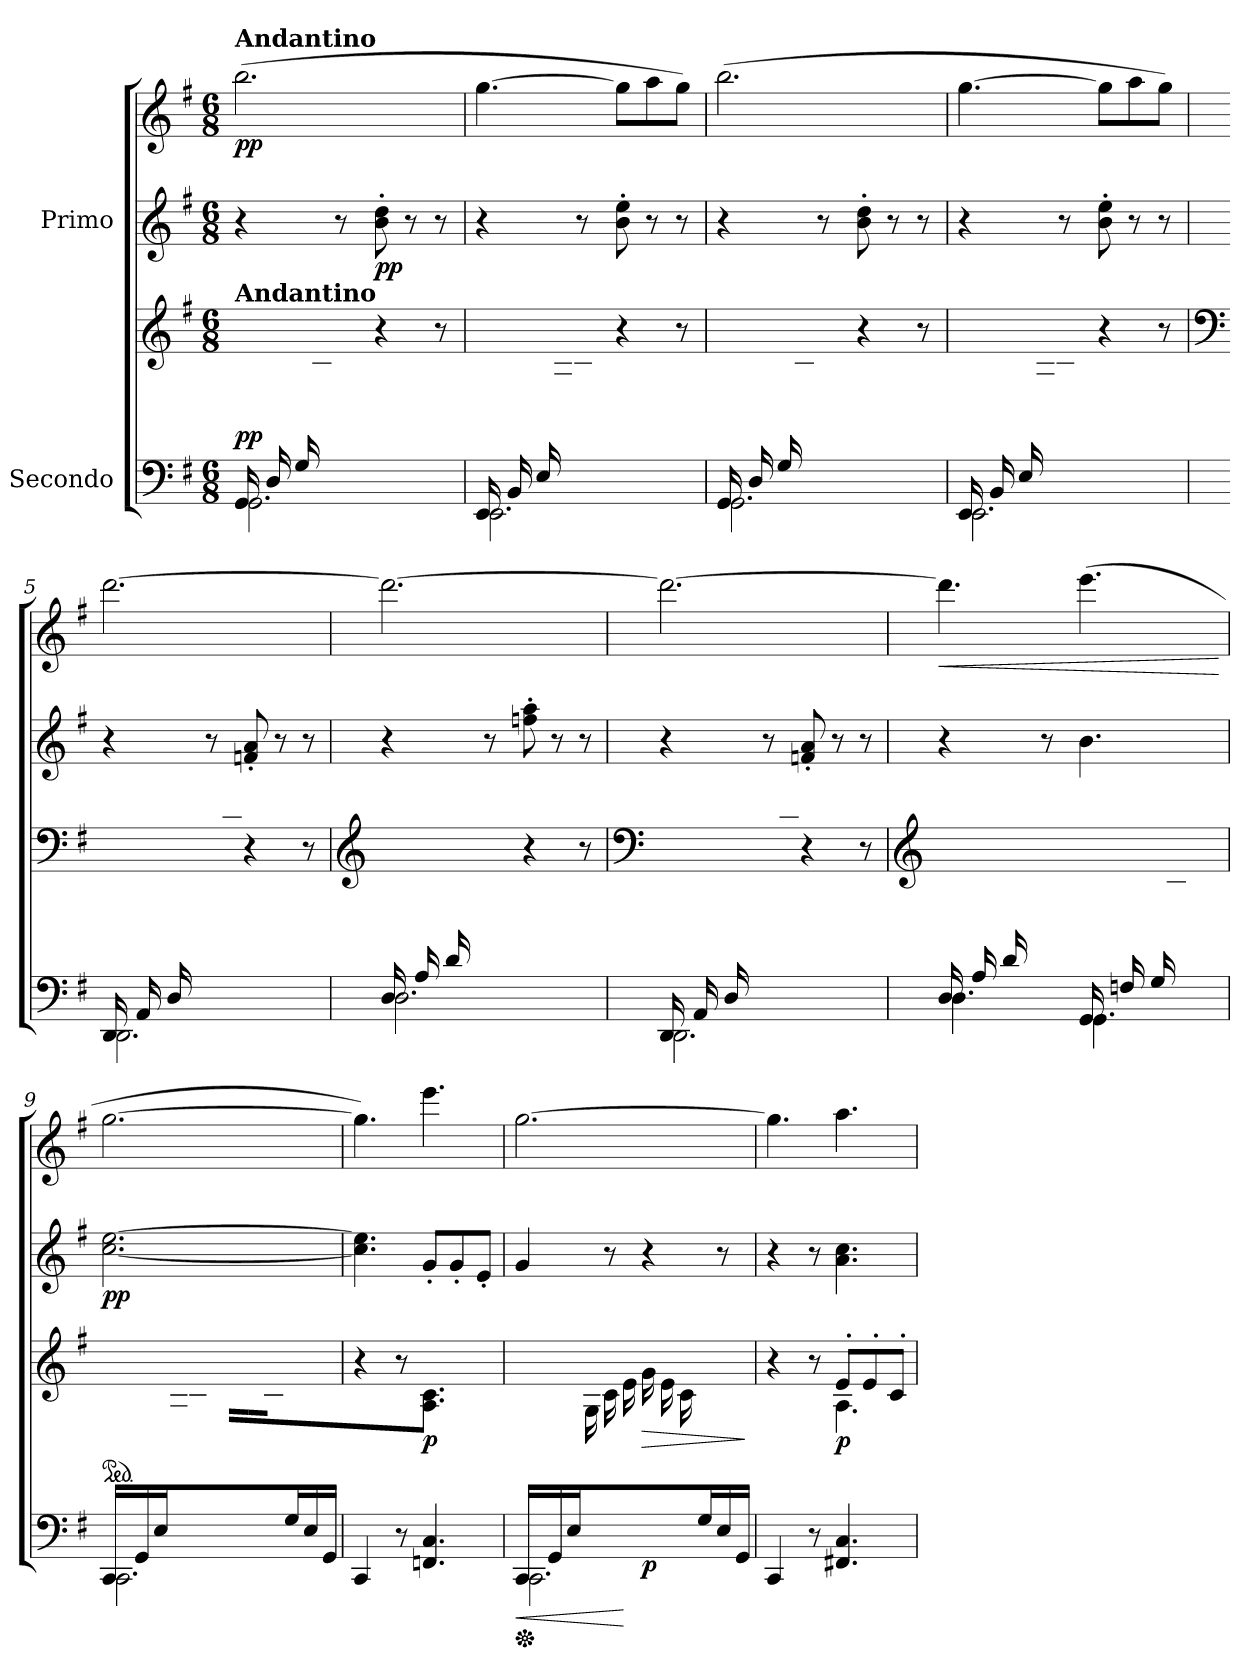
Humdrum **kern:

**kern	**kern	**dynam	**kern	**kern	**dynam
*part2	*part2	*part2	*part1	*part1	*part1
*staff4	*staff3	*staff3/4	*staff2	*staff1	*staff1/2
*I"Secondo	*	*	*I"Primo	*	*
*clefF4	*clefG2	*	*clefG2	*clefG2	*
*k[f#]	*k[f#]	*	*k[f#]	*k[f#]	*
*M6/8	*M6/8	*	*M6/8	*M6/8	*
*MM108	*MM108	*	*MM108	*MM108	*
=1	=1	=1	=1	=1	=1
*^	*^	*	*	*	*
!	!	!	!	!	!	!LO:TX:a:B:t=Andantino	!
!	!	!LO:TX:a:B:t=Andantino	!	!	!	!	!
!	!	!	!	!LO:DY:b	!	!	!LO:DY:b
(>16GG/LL	2.GG\	4.ryy	8.ryy	pp	4r	(>2.bb\	pp
16D/	.	.	.	.	.	.	.
16G/	.	.	.	.	.	.	.
8.ryy	.	.	16B\	.	.	.	.
.	.	.	16d\	.	8r	.	.
.	.	.	16g\JJ)	.	.	.	.
!	!	!	!	!	!	!	!LO:DY:b=2
4ryy	.	4r	4.ryy	.	8b\' 8dd\'	.	pp
.	.	.	.	.	8r	.	.
8ryy	.	8r	.	.	8r	.	.
=2	=2	=2	=2	=2	=2	=2	=2
(>16EE/LL	2.EE\	4.ryy	8.ryy	.	4r	[4.gg\	.
16BB/	.	.	.	.	.	.	.
16E/	.	.	.	.	.	.	.
8.ryy	.	.	16G\	.	.	.	.
.	.	.	16B\	.	8r	.	.
.	.	.	16e\JJ)	.	.	.	.
4ryy	.	4r	4.ryy	.	8b\' 8ee\'	8gg\L]	.
.	.	.	.	.	8r	8aa\	.
8ryy	.	8r	.	.	8r	8gg\J)	.
=3	=3	=3	=3	=3	=3	=3	=3
(>16GG/LL	2.GG\	4.ryy	8.ryy	.	4r	(>2.bb\	.
16D/	.	.	.	.	.	.	.
16G/	.	.	.	.	.	.	.
8.ryy	.	.	16B\	.	.	.	.
.	.	.	16d\	.	8r	.	.
.	.	.	16g\JJ)	.	.	.	.
4ryy	.	4r	4.ryy	.	8b\' 8dd\'	.	.
.	.	.	.	.	8r	.	.
8ryy	.	8r	.	.	8r	.	.
!!LO:LB:g=z
=4	=4	=4	=4	=4	=4	=4	=4
(>16EE/LL	2.EE\	4.ryy	8.ryy	.	4r	[4.gg\	.
16BB/	.	.	.	.	.	.	.
16E/	.	.	.	.	.	.	.
8.ryy	.	.	16G\	.	.	.	.
.	.	.	16B\	.	8r	.	.
.	.	.	16e\JJ)	.	.	.	.
4ryy	.	4r	4.ryy	.	8b\' 8ee\'	8gg\L]	.
.	.	.	.	.	8r	8aa\	.
8ryy	.	8r	.	.	8r	8gg\J)	.
=5	=5	=5	=5	=5	=5	=5	=5
*	*	*clefF4	*	*	*	*	*
(>16DD/LL	2.DD\	4.ryy	8.ryy	.	4r	[2.ddd\	.
16AA/	.	.	.	.	.	.	.
16D/	.	.	.	.	.	.	.
8.ryy	.	.	16Fn\	.	.	.	.
.	.	.	16A\	.	8r	.	.
.	.	.	16d\JJ)	.	.	.	.
4ryy	.	4r	4.ryy	.	8fn/' 8a/'	.	.
.	.	.	.	.	8r	.	.
8ryy	.	8r	.	.	8r	.	.
=6	=6	=6	=6	=6	=6	=6	=6
*	*	*clefG2	*	*	*	*	*
(>16D/LL	2.D\	4.ryy	8.ryy	.	4r	2.ddd\_	.
16A/	.	.	.	.	.	.	.
16d/	.	.	.	.	.	.	.
8.ryy	.	.	16fn\	.	.	.	.
.	.	.	16a\	.	8r	.	.
.	.	.	16dd\JJ)	.	.	.	.
4ryy	.	4r	4.ryy	.	8ffn\' 8aa\'	.	.
.	.	.	.	.	8r	.	.
8ryy	.	8r	.	.	8r	.	.
=7	=7	=7	=7	=7	=7	=7	=7
*	*	*clefF4	*	*	*	*	*
(>16DD/LL	2.DD\	4.ryy	8.ryy	.	4r	2.ddd\_	.
16AA/	.	.	.	.	.	.	.
16D/	.	.	.	.	.	.	.
8.ryy	.	.	16Fn\	.	.	.	.
.	.	.	16A\	.	8r	.	.
.	.	.	16d\JJ)	.	.	.	.
4ryy	.	4r	4.ryy	.	8fn/' 8a/'	.	.
.	.	.	.	.	8r	.	.
8ryy	.	8r	.	.	8r	.	.
*	*	*v	*v	*	*	*	*
!!LO:LB:g=z
=8	=8	=8	=8	=8	=8	=8
*	*	*clefG2	*	*	*	*
!	!	!	!	!	!	!LO:HP:b
(>16D/LL	4.D\	8.ryy	.	4r	4.ddd\]	<
16A/	.	.	.	.	.	.
16d/	.	.	.	.	.	.
8.ryy	.	16fn\	.	.	.	.
.	.	16a\	.	8r	.	.
.	.	16dd\JJ)	.	.	.	.
(>16GG/LL	4.GG\	8.ryy	.	4.b\	(>4.eee\	.
16Fn/	.	.	.	.	.	.
16G/	.	.	.	.	.	.
8.ryy	.	16B\	.	.	.	.
.	.	16e\	.	.	.	.
.	.	16g\JJ)	.	.	.	.
*v	*v	*	*	*	*	*
.	.	.	.	.	[
=9	=9	=9	=9	=9	=9
*^	*	*	*	*	*
*	*	*ped	*	*	*	*
*	*	*^	*	*	*	*
!	!	!	!	!	!	!	!LO:DY:b=2
!	!	!	!	!	!	!	!LO:DY:n=1:b
16CC/LL	2.CC\	2.ryy	8.ryy	.	[2.cc\ [2.ee\	[2.gg\	p p
16GG/	.	.	.	.	.	.	.
16E/	.	.	.	.	.	.	.
4.ryy	.	.	16G\	.	.	.	.
.	.	.	16c\	.	.	.	.
.	.	.	16e\JJ	.	.	.	.
.	.	.	16g\LL	.	.	.	.
.	.	.	16e\	.	.	.	.
.	.	.	16c\	.	.	.	.
16G/	.	.	8.ryy	.	.	.	.
16E/	.	.	.	.	.	.	.
16GG/JJ	.	.	.	.	.	.	.
*v	*v	*	*	*	*	*	*
*	*v	*v	*	*	*	*
=10	=10	=10	=10	=10	=10
4CC/	4r	.	4.cc\] 4.ee\]	4.gg\])	.
8r	8r	.	.	.	.
!	!	!LO:DY:b	!	!	!
4.FFn/ 4.C/	4.A/ 4.c/	p	8g'/L	4.eee\	.
.	.	.	8g'/	.	.
.	.	.	8e'/J	.	.
=11	=11	=11	=11	=11	=11
*Xped	*	*	*	*	*
!	!	!LO:HP:b=2	!	!	!
*^	*^	*	*	*	*
*	*^	*	*	*	*	*	*
16CC/LL	2.CC\	4.ryy	2.ryy	8.ryy	<	4g/	[2.gg\	.
16GG/	.	.	.	.	.	.	.	.
16E/	.	.	.	.	.	.	.	.
4.ryy	.	.	.	16G\	.	.	.	.
.	.	.	.	16c\	.	8r	.	.
.	.	.	.	16e\JJ	[	.	.	.
!	!	!	!	!	!LO:HP:b	!	!	!
!	!	!	!	!	!LO:DY:n=1:b=2	!	!	!
.	.	4.ryy	.	16g\LL	> p	4r	.	.
.	.	.	.	16e\	.	.	.	.
.	.	.	.	16c\	.	.	.	.
16G/	.	.	.	8.ryy	.	.	.	.
16E/	.	.	.	.	.	8r	.	.
16GG/JJ	.	.	.	.	.	.	.	.
*	*	*	*v	*v	*	*	*	*
.	.	.	.	]	.	.	.
*v	*v	*v	*	*	*	*	*
!!LO:PB:g=z
=12	=12	=12	=12	=12	=12
*	*^	*	*	*	*
4CC/	4r	4rffyy	.	4r	4.gg\]	.
8r	8r	8rffyy	.	8r	.	.
!	!	!	!LO:DY:b	!	!	!
4.FF#X/ 4.C/	8e'/L	4.A\	p	4.a\ 4.cc\	4.aa\	.
.	8e'/	.	.	.	.	.
.	8c'/J	.	.	.	.	.
*	*v	*v	*	*	*	*
=	=	=	=	=	=
*-	*-	*-	*-	*-	*-
